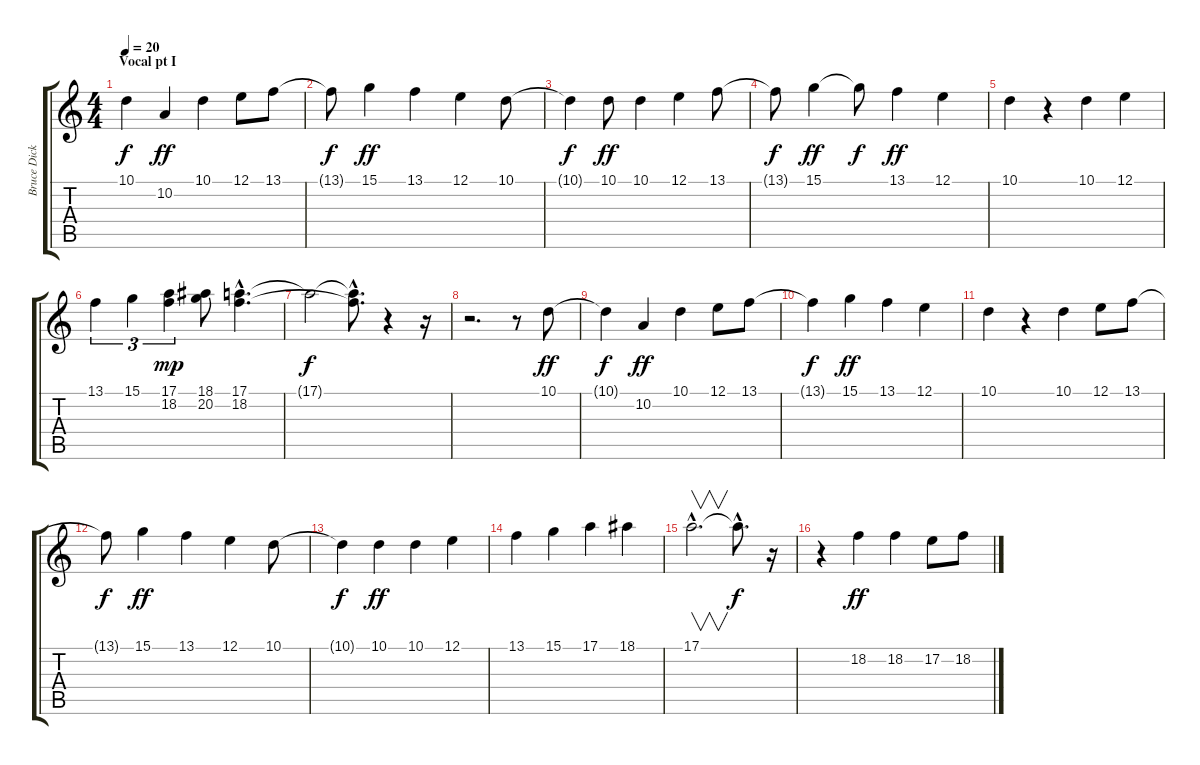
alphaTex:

\track ("Bruce Dickinson" "Bruce Dick") {instrument violin}
\staff {score tabs}
\tuning (E4 B3 G3 D3 A2 E2) {hide}
\ts (4 4)
\section ("" "Vocal pt I")
\tempo 20
\clef g2
\ks c
10.1{t}.4{dy f} 10.2.4{dy ff} 10.1.4 12.1.8 13.1.8 |
13.1{t}.8{dy f} 15.1.4{dy ff} 13.1.4 12.1.4 10.1.8 |
10.1{t}.4{dy f} 10.1.8{dy ff} 10.1.4 12.1.4 13.1.8 |
13.1{t}.8{dy f} 15.1.4{dy ff} 15.1{t}.8{dy f} 13.1.4{dy ff} 12.1.4 |
10.1.4 r.4 10.1.4 12.1.4 |
13.1.4{tu (3 2)} 15.1.4{tu (3 2)} (17.1 18.2).4{tu (3 2) dy mp} (18.1 20.2).8 (17.1{hac} 18.2{hac}).4{d} |
17.1{t}.2{dy f} (17.1{hac t} 18.2{hac t}).8{d} r.4 r.16 |
r.2{d} r.8 10.1.8{dy ff} |
10.1{t}.4{dy f} 10.2.4{dy ff} 10.1.4 12.1.8 13.1.8 |
13.1{t}.4{dy f} 15.1.4{dy ff} 13.1.4 12.1.4 |
10.1.4 r.4 10.1.4 12.1.8 13.1.8 |
13.1{t}.8{dy f} 15.1.4{dy ff} 13.1.4 12.1.4 10.1.8 |
10.1{t}.4{dy f} 10.1.4{dy ff} 10.1.4 12.1.4 |
13.1.4 15.1.4 17.1.4 18.1.4 |
17.1{hac}.2{v d} 17.1{hac t}.8{d dy f} r.16 |
r.4 18.2.4{dy ff} 18.2.4 17.2.8 18.2.8
